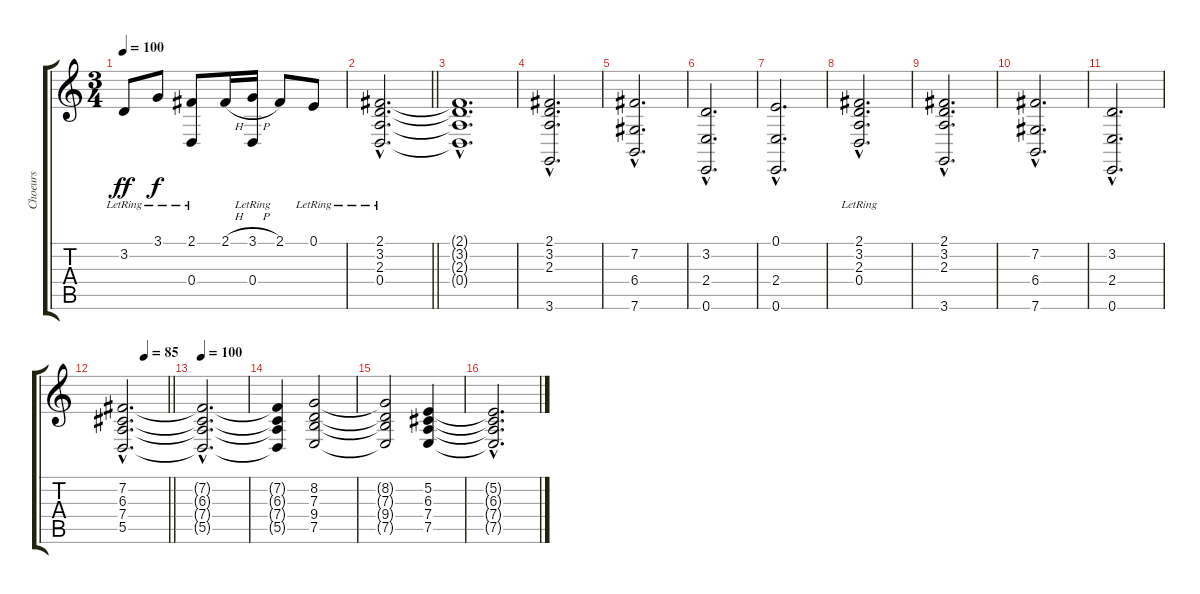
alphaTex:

\track ("Choeurs" "Choeurs") {instrument choiraahs}
\staff {score tabs}
\tuning (E4 B3 G3 D3 A2 E2) {hide}
\ts (3 4)
\tempo 100
\clef g2
\ks c
3.2{lr}.8{dy ff} 3.1{lr}.8{dy f} (2.1{lr} 0.4{lr}).8 2.1{h}.16 (3.1{h} 0.4{lr}).16 2.1.8 0.1{lr}.8 |
\barLineRight lightlight
(2.1{hac lr} 3.2{hac lr} 2.3{hac lr} 0.4{hac lr}).2{d} |
(2.1{hac t} 3.2{hac t} 2.3{hac t} 0.4{hac t}).1{d} |
(2.1{hac} 3.2{hac} 2.3{hac} 3.6{hac}).2{d} |
(7.2{hac} 6.4{hac} 7.6{hac}).2{d} |
(3.2{hac} 2.4{hac} 0.6{hac}).2{d} |
(0.1{hac} 2.4{hac} 0.6{hac}).2{d} |
(2.1{hac lr} 3.2{hac lr} 2.3{hac lr} 0.4{hac lr}).2{d} |
(2.1{hac} 3.2{hac} 2.3{hac} 3.6{hac}).2{d} |
(7.2{hac} 6.4{hac} 7.6{hac}).2{d} |
(3.2{hac} 2.4{hac} 0.6{hac}).2{d} |
\tempo (85 0.5)
\barLineRight lightlight
(7.2{hac} 6.3{hac} 7.4{hac} 5.5{hac}).2{d} |
\tempo 100
(7.2{hac t} 6.3{hac t} 7.4{hac t} 5.5{hac t}).2{d} |
(7.2{t} 6.3{t} 7.4{t} 5.5{t}).4 (8.2 7.3 9.4 7.5).2 |
(8.2{t} 7.3{t} 9.4{t} 7.5{t}).2 (5.2 6.3 7.4 7.5).4 |
(5.2{hac t} 6.3{hac t} 7.4{hac t} 7.5{hac t}).2{d}
